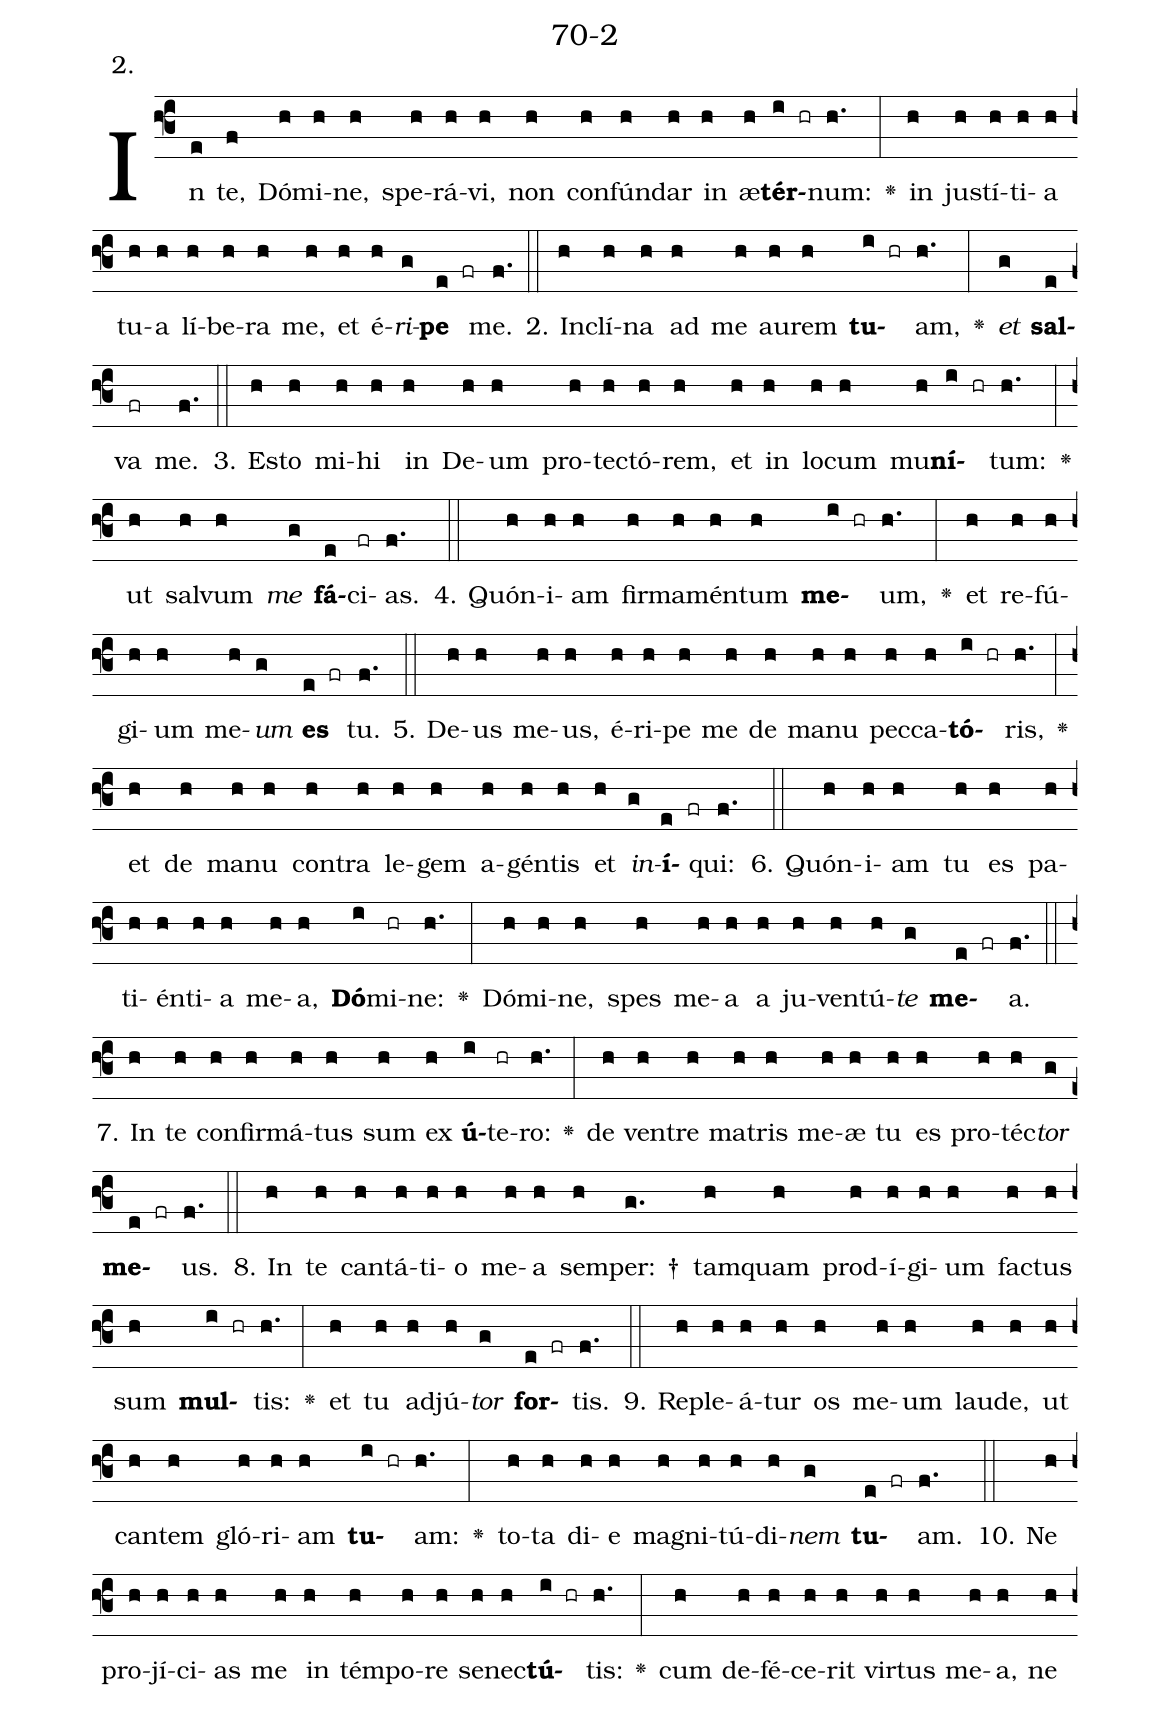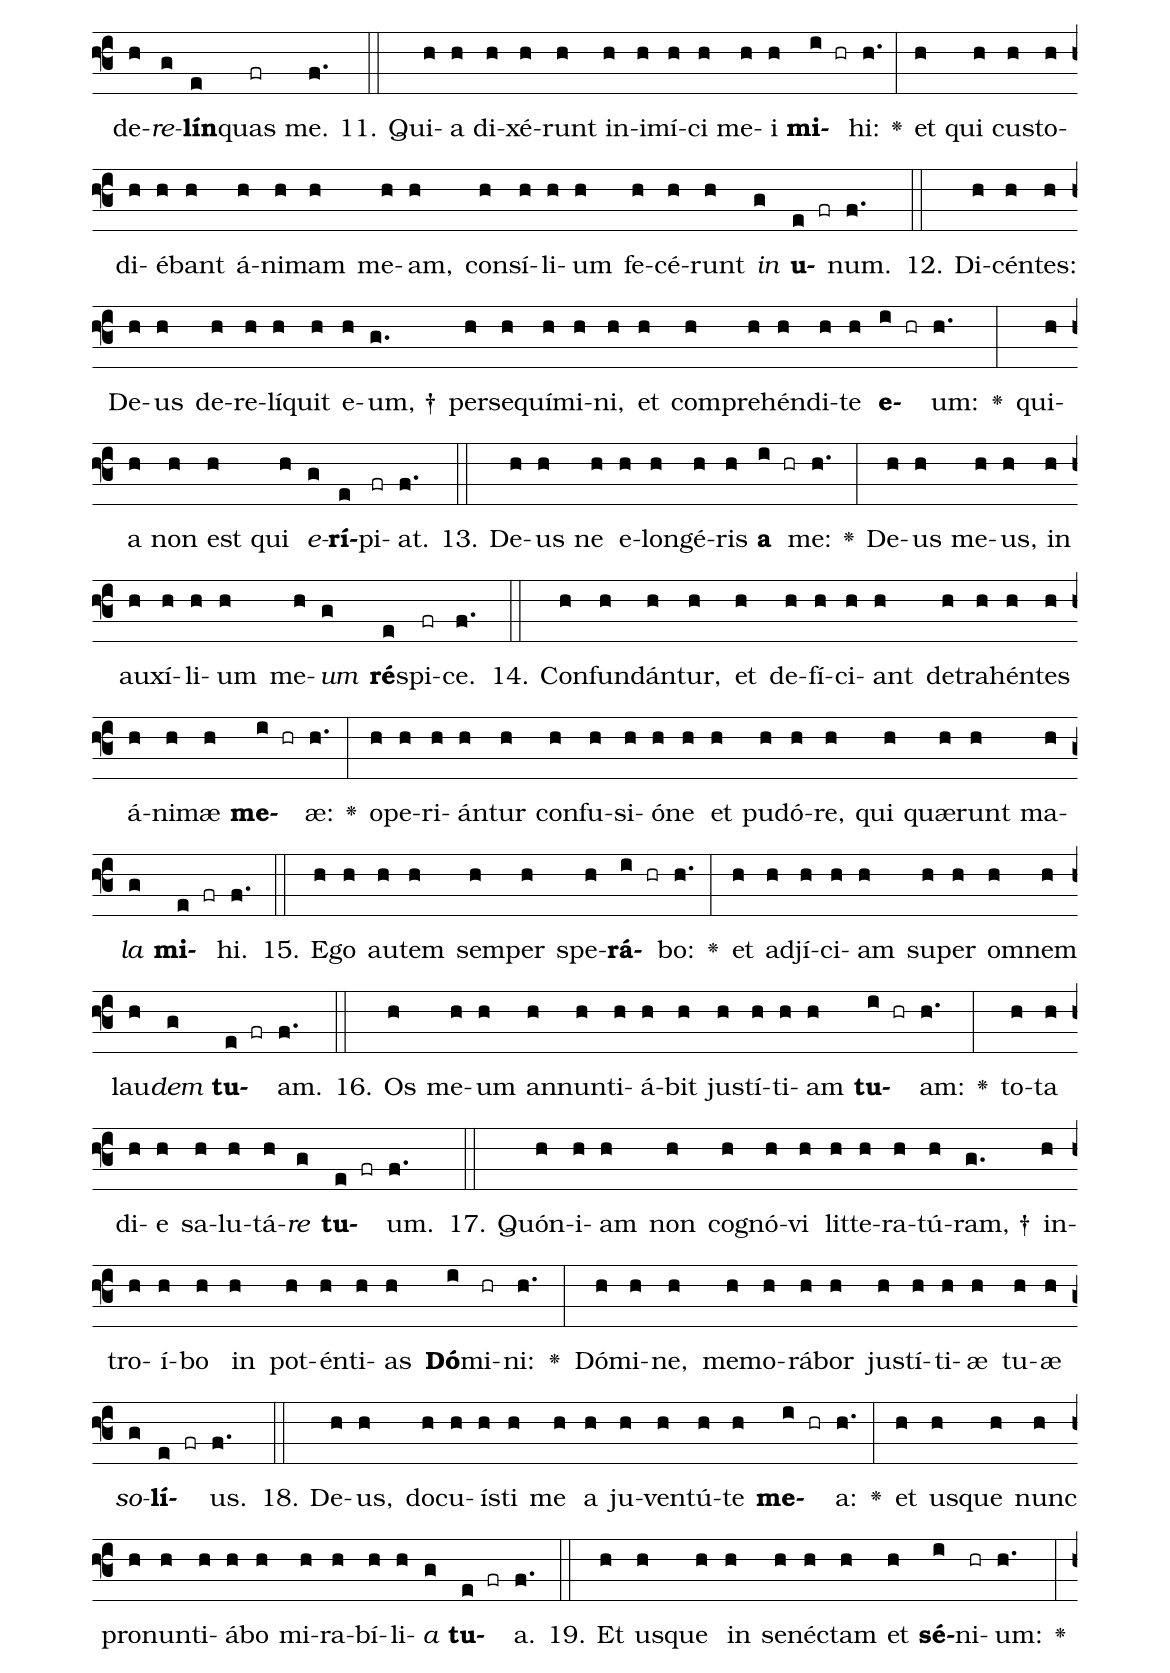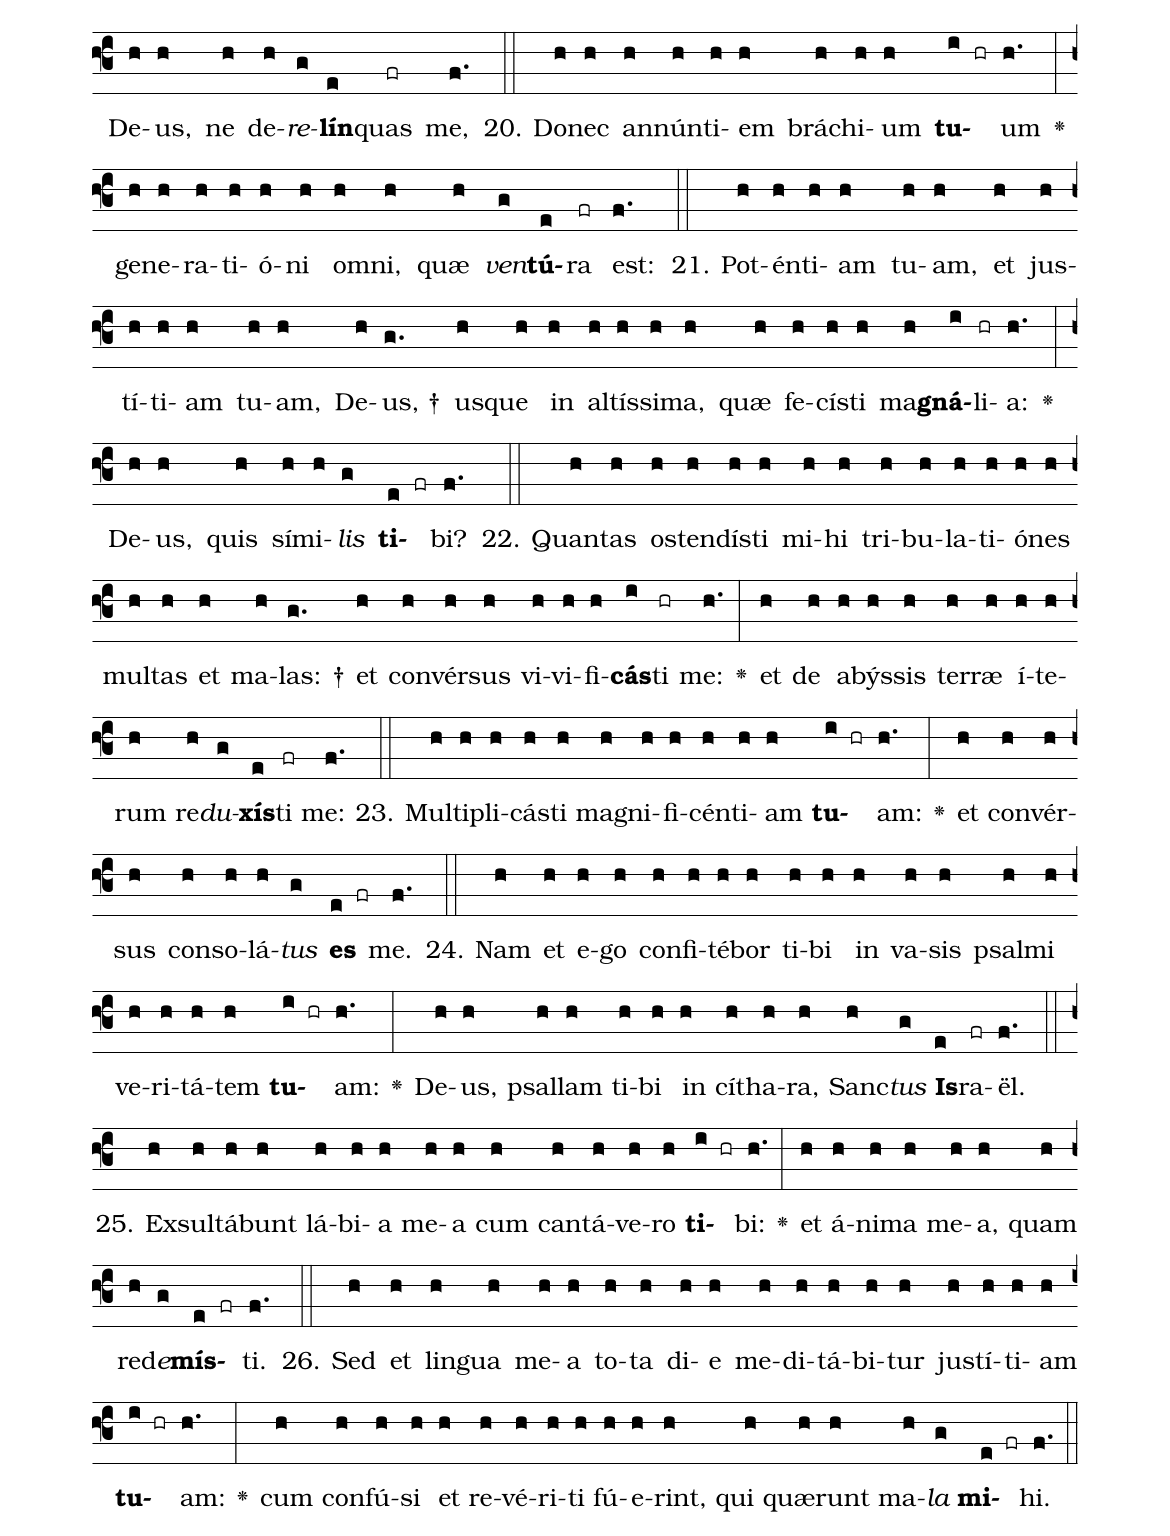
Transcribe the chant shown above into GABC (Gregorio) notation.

name: 70-2;
annotation: 2.;
%%
(f3)In(e) te,(f) Dó(h)mi(h)ne,(h) spe(h)rá(h)vi,(h) non(h) con(h)fún(h)dar(h) in(h) æ(h)<b>tér</b>(i hr)num:(h.) <v>\greheightstar</v>(:) in(h) jus(h)tí(h)ti(h)a(h) tu(h)a(h) lí(h)be(h)ra(h) me,(h) et(h) é(h)<i>ri</i>(g)<b>pe</b>(e fr) me.(f.) (::)
2. In(h)clí(h)na(h) ad(h) me(h) au(h)rem(h) <b>tu</b>(i hr)am,(h.) <v>\greheightstar</v>(:) <i>et</i>(g) <b>sal</b>(e)va(fr) me.(f.) (::)
3. Es(h)to(h) mi(h)hi(h) in(h) De(h)um(h) pro(h)tec(h)tó(h)rem,(h) et(h) in(h) lo(h)cum(h) mu(h)<b>ní</b>(i hr)tum:(h.) <v>\greheightstar</v>(:) ut(h) sal(h)vum(h) <i>me</i>(g) <b>fá</b>(e)ci(fr)as.(f.) (::)
4. Quón(h)i(h)am(h) fir(h)ma(h)mén(h)tum(h) <b>me</b>(i hr)um,(h.) <v>\greheightstar</v>(:) et(h) re(h)fú(h)gi(h)um(h) me(h)<i>um</i>(g) <b>es</b>(e fr) tu.(f.) (::)
5. De(h)us(h) me(h)us,(h) é(h)ri(h)pe(h) me(h) de(h) ma(h)nu(h) pec(h)ca(h)<b>tó</b>(i hr)ris,(h.) <v>\greheightstar</v>(:) et(h) de(h) ma(h)nu(h) con(h)tra(h) le(h)gem(h) a(h)gén(h)tis(h) et(h) <i>in</i>(g)<b>í</b>(e fr)qui:(f.) (::)
6. Quón(h)i(h)am(h) tu(h) es(h) pa(h)ti(h)én(h)ti(h)a(h) me(h)a,(h) <b>Dó</b>(i)mi(hr)ne:(h.) <v>\greheightstar</v>(:) Dó(h)mi(h)ne,(h) spes(h) me(h)a(h) a(h) ju(h)ven(h)tú(h)<i>te</i>(g) <b>me</b>(e fr)a.(f.) (::)
7. In(h) te(h) con(h)fir(h)má(h)tus(h) sum(h) ex(h) <b>ú</b>(i)te(hr)ro:(h.) <v>\greheightstar</v>(:) de(h) ven(h)tre(h) ma(h)tris(h) me(h)æ(h) tu(h) es(h) pro(h)téc(h)<i>tor</i>(g) <b>me</b>(e fr)us.(f.) (::)
8. In(h) te(h) can(h)tá(h)ti(h)o(h) me(h)a(h) sem(h)per: †(g.) tam(h)quam(h) prod(h)í(h)gi(h)um(h) fac(h)tus(h) sum(h) <b>mul</b>(i hr)tis:(h.) <v>\greheightstar</v>(:) et(h) tu(h) ad(h)jú(h)<i>tor</i>(g) <b>for</b>(e fr)tis.(f.) (::)
9. Re(h)ple(h)á(h)tur(h) os(h) me(h)um(h) lau(h)de,(h) ut(h) can(h)tem(h) gló(h)ri(h)am(h) <b>tu</b>(i hr)am:(h.) <v>\greheightstar</v>(:) to(h)ta(h) di(h)e(h) ma(h)gni(h)tú(h)di(h)<i>nem</i>(g) <b>tu</b>(e fr)am.(f.) (::)
10. Ne(h) pro(h)jí(h)ci(h)as(h) me(h) in(h) tém(h)po(h)re(h) se(h)nec(h)<b>tú</b>(i hr)tis:(h.) <v>\greheightstar</v>(:) cum(h) de(h)fé(h)ce(h)rit(h) vir(h)tus(h) me(h)a,(h) ne(h) de(h)<i>re</i>(g)<b>lín</b>(e)quas(fr) me.(f.) (::)
11. Qui(h)a(h) di(h)xé(h)runt(h) in(h)i(h)mí(h)ci(h) me(h)i(h) <b>mi</b>(i hr)hi:(h.) <v>\greheightstar</v>(:) et(h) qui(h) cus(h)to(h)di(h)é(h)bant(h) á(h)ni(h)mam(h) me(h)am,(h) con(h)sí(h)li(h)um(h) fe(h)cé(h)runt(h) <i>in</i>(g) <b>u</b>(e fr)num.(f.) (::)
12. Di(h)cén(h)tes:(h) De(h)us(h) de(h)re(h)lí(h)quit(h) e(h)um, †(g.) per(h)se(h)quí(h)mi(h)ni,(h) et(h) com(h)pre(h)hén(h)di(h)te(h) <b>e</b>(i hr)um:(h.) <v>\greheightstar</v>(:) qui(h)a(h) non(h) est(h) qui(h) <i>e</i>(g)<b>rí</b>(e)pi(fr)at.(f.) (::)
13. De(h)us(h) ne(h) e(h)lon(h)gé(h)ris(h) <b>a</b>(i hr) me:(h.) <v>\greheightstar</v>(:) De(h)us(h) me(h)us,(h) in(h) au(h)xí(h)li(h)um(h) me(h)<i>um</i>(g) <b>ré</b>(e)spi(fr)ce.(f.) (::)
14. Con(h)fun(h)dán(h)tur,(h) et(h) de(h)fí(h)ci(h)ant(h) de(h)tra(h)hén(h)tes(h) á(h)ni(h)mæ(h) <b>me</b>(i hr)æ:(h.) <v>\greheightstar</v>(:) o(h)pe(h)ri(h)án(h)tur(h) con(h)fu(h)si(h)ó(h)ne(h) et(h) pu(h)dó(h)re,(h) qui(h) quæ(h)runt(h) ma(h)<i>la</i>(g) <b>mi</b>(e fr)hi.(f.) (::)
15. E(h)go(h) au(h)tem(h) sem(h)per(h) spe(h)<b>rá</b>(i hr)bo:(h.) <v>\greheightstar</v>(:) et(h) ad(h)jí(h)ci(h)am(h) su(h)per(h) om(h)nem(h) lau(h)<i>dem</i>(g) <b>tu</b>(e fr)am.(f.) (::)
16. Os(h) me(h)um(h) an(h)nun(h)ti(h)á(h)bit(h) jus(h)tí(h)ti(h)am(h) <b>tu</b>(i hr)am:(h.) <v>\greheightstar</v>(:) to(h)ta(h) di(h)e(h) sa(h)lu(h)tá(h)<i>re</i>(g) <b>tu</b>(e fr)um.(f.) (::)
17. Quón(h)i(h)am(h) non(h) co(h)gnó(h)vi(h) lit(h)te(h)ra(h)tú(h)ram, †(g.) in(h)tro(h)í(h)bo(h) in(h) pot(h)én(h)ti(h)as(h) <b>Dó</b>(i)mi(hr)ni:(h.) <v>\greheightstar</v>(:) Dó(h)mi(h)ne,(h) me(h)mo(h)rá(h)bor(h) jus(h)tí(h)ti(h)æ(h) tu(h)æ(h) <i>so</i>(g)<b>lí</b>(e fr)us.(f.) (::)
18. De(h)us,(h) do(h)cu(h)ís(h)ti(h) me(h) a(h) ju(h)ven(h)tú(h)te(h) <b>me</b>(i hr)a:(h.) <v>\greheightstar</v>(:) et(h) us(h)que(h) nunc(h) pro(h)nun(h)ti(h)á(h)bo(h) mi(h)ra(h)bí(h)li(h)<i>a</i>(g) <b>tu</b>(e fr)a.(f.) (::)
19. Et(h) us(h)que(h) in(h) se(h)néc(h)tam(h) et(h) <b>sé</b>(i)ni(hr)um:(h.) <v>\greheightstar</v>(:) De(h)us,(h) ne(h) de(h)<i>re</i>(g)<b>lín</b>(e)quas(fr) me,(f.) (::)
20. Do(h)nec(h) an(h)nún(h)ti(h)em(h) brá(h)chi(h)um(h) <b>tu</b>(i hr)um(h.) <v>\greheightstar</v>(:) ge(h)ne(h)ra(h)ti(h)ó(h)ni(h) om(h)ni,(h) quæ(h) <i>ven</i>(g)<b>tú</b>(e)ra(fr) est:(f.) (::)
21. Pot(h)én(h)ti(h)am(h) tu(h)am,(h) et(h) jus(h)tí(h)ti(h)am(h) tu(h)am,(h) De(h)us, †(g.) us(h)que(h) in(h) al(h)tís(h)si(h)ma,(h) quæ(h) fe(h)cís(h)ti(h) ma(h)<b>gná</b>(i)li(hr)a:(h.) <v>\greheightstar</v>(:) De(h)us,(h) quis(h) sí(h)mi(h)<i>lis</i>(g) <b>ti</b>(e fr)bi?(f.) (::)
22. Quan(h)tas(h) os(h)ten(h)dís(h)ti(h) mi(h)hi(h) tri(h)bu(h)la(h)ti(h)ó(h)nes(h) mul(h)tas(h) et(h) ma(h)las: †(g.) et(h) con(h)vér(h)sus(h) vi(h)vi(h)fi(h)<b>cás</b>(i)ti(hr) me:(h.) <v>\greheightstar</v>(:) et(h) de(h) a(h)býs(h)sis(h) ter(h)ræ(h) í(h)te(h)rum(h) re(h)<i>du</i>(g)<b>xís</b>(e)ti(fr) me:(f.) (::)
23. Mul(h)ti(h)pli(h)cás(h)ti(h) ma(h)gni(h)fi(h)cén(h)ti(h)am(h) <b>tu</b>(i hr)am:(h.) <v>\greheightstar</v>(:) et(h) con(h)vér(h)sus(h) con(h)so(h)lá(h)<i>tus</i>(g) <b>es</b>(e fr) me.(f.) (::)
24. Nam(h) et(h) e(h)go(h) con(h)fi(h)té(h)bor(h) ti(h)bi(h) in(h) va(h)sis(h) psal(h)mi(h) ve(h)ri(h)tá(h)tem(h) <b>tu</b>(i hr)am:(h.) <v>\greheightstar</v>(:) De(h)us,(h) psal(h)lam(h) ti(h)bi(h) in(h) cí(h)tha(h)ra,(h) Sanc(h)<i>tus</i>(g) <b>Is</b>(e)ra(fr)ël.(f.) (::)
25. Ex(h)sul(h)tá(h)bunt(h) lá(h)bi(h)a(h) me(h)a(h) cum(h) can(h)tá(h)ve(h)ro(h) <b>ti</b>(i hr)bi:(h.) <v>\greheightstar</v>(:) et(h) á(h)ni(h)ma(h) me(h)a,(h) quam(h) red(h)<i>e</i>(g)<b>mís</b>(e fr)ti.(f.) (::)
26. Sed(h) et(h) lin(h)gua(h) me(h)a(h) to(h)ta(h) di(h)e(h) me(h)di(h)tá(h)bi(h)tur(h) jus(h)tí(h)ti(h)am(h) <b>tu</b>(i hr)am:(h.) <v>\greheightstar</v>(:) cum(h) con(h)fú(h)si(h) et(h) re(h)vé(h)ri(h)ti(h) fú(h)e(h)rint,(h) qui(h) quæ(h)runt(h) ma(h)<i>la</i>(g) <b>mi</b>(e fr)hi.(f.) (::)
